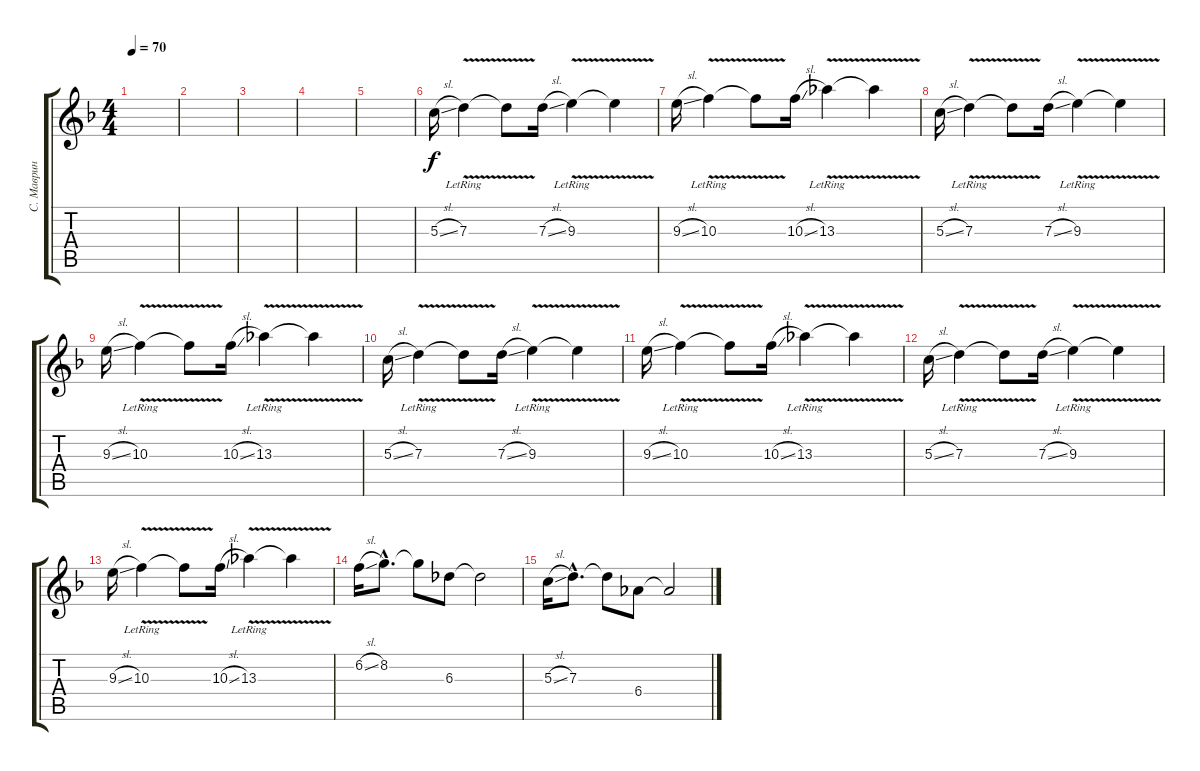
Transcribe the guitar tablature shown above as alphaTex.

\track ("С. Маврин" "С. Маврин") {instrument distortionguitar}
\staff {score tabs}
\tuning (E4 B3 G3 D3 A2 E2) {hide}
\ts (4 4)
\tempo 70
\clef g2
\ks dminor
|
|
|
|
|
5.3{sl}.16{volume 12 instrument acousticguitarsteel} 7.3{v lr}.4 7.3{t}.8 7.3{sl}.16 9.3{v lr}.4 9.3{t}.4 |
9.3{sl}.16 10.3{v lr}.4 10.3{t}.8 10.3{sl}.16 13.3{v lr}.4 13.3{t}.4 |
5.3{sl}.16 7.3{v lr}.4 7.3{t}.8 7.3{sl}.16 9.3{v lr}.4 9.3{t}.4 |
9.3{sl}.16 10.3{v lr}.4 10.3{t}.8 10.3{sl}.16 13.3{v lr}.4 13.3{t}.4 |
5.3{sl}.16 7.3{v lr}.4 7.3{t}.8 7.3{sl}.16 9.3{v lr}.4 9.3{t}.4 |
9.3{sl}.16 10.3{v lr}.4 10.3{t}.8 10.3{sl}.16 13.3{v lr}.4 13.3{t}.4 |
5.3{sl}.16 7.3{v lr}.4 7.3{t}.8 7.3{sl}.16 9.3{v lr}.4 9.3{t}.4 |
9.3{sl}.16 10.3{v lr}.4 10.3{t}.8 10.3{sl}.16 13.3{v lr}.4 13.3{t}.4 |
6.2{sl}.16 8.2{hac}.8{d} 8.2{t}.8 6.3.8 6.3{t}.2 |
5.3{sl}.16 7.3{hac}.8{d} 7.3{t}.8 6.4.8 6.4{t}.2
